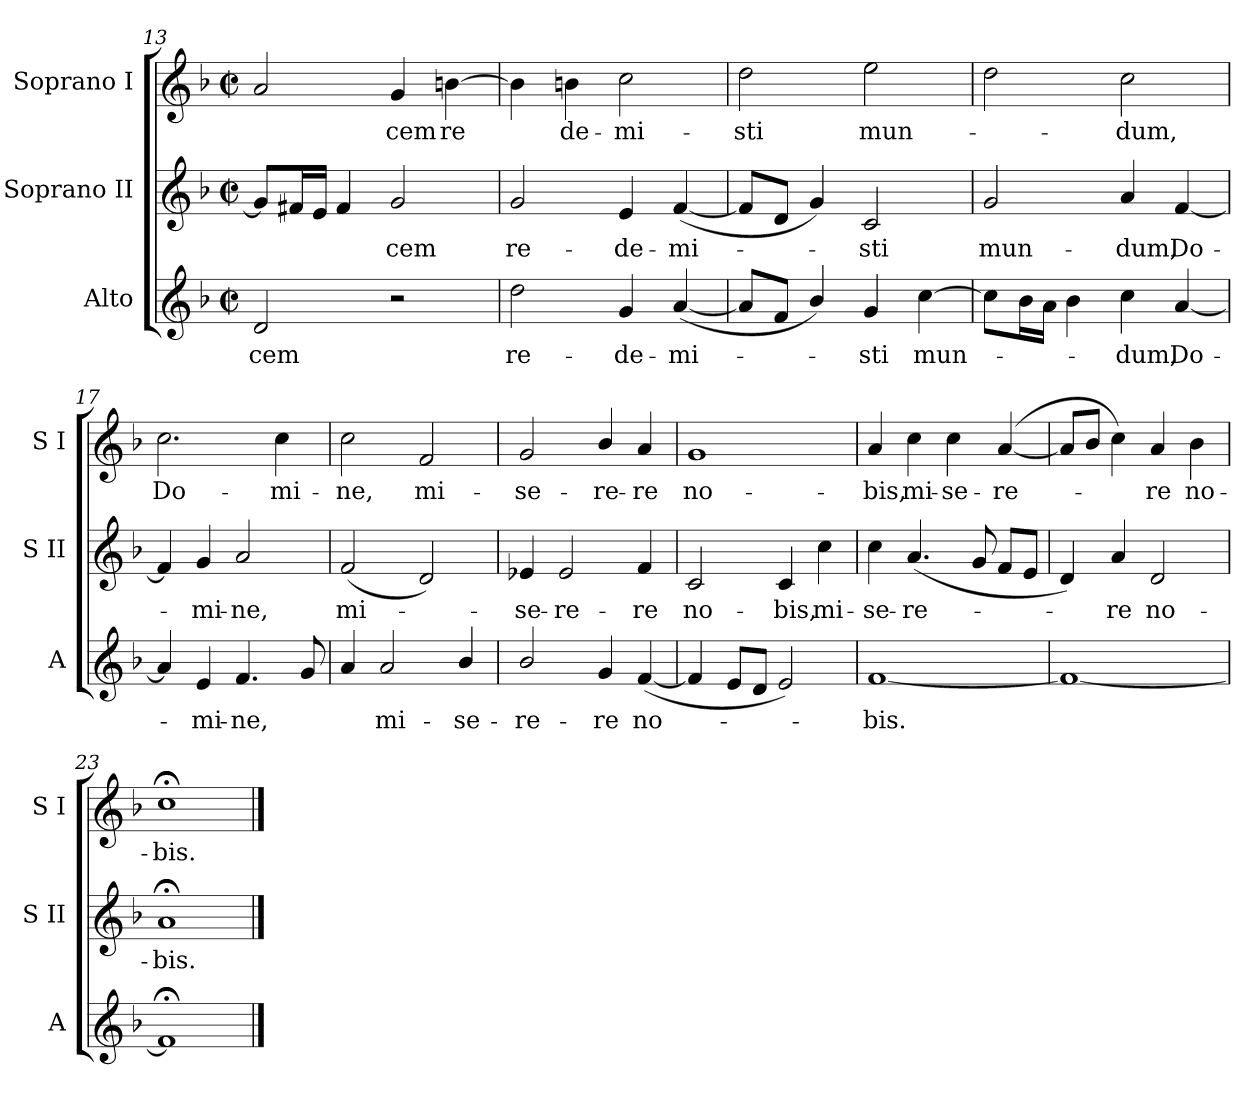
**kern	**text	**kern	**text	**kern	**text
*part3	*part3	*part2	*part2	*part1	*part1
*staff3	*staff3	*staff2	*staff2	*staff1	*staff1
*I"Alto	*	*I"Soprano II	*	*I"Soprano I	*
*I'A	*	*I'S II	*	*I'S I	*
*clefG2	*	*clefG2	*	*clefG2	*
*k[b-]	*	*k[b-]	*	*k[b-]	*
*F:	*	*F:	*	*F:	*
*M2/2	*	*M2/2	*	*M2/2	*
*met(c|)	*	*met(c|)	*	*met(c|)	*
=13	=13	=13	=13	=13	=13
!	!LO:LY:b	!	!	!	!
2d	-cem	8gL]	.	2a	.
.	.	16f#L	.	.	.
.	.	16eJJ	.	.	.
.	.	4f#	.	.	.
!	!	!	!LO:LY:b	!	!LO:LY:b
2r	.	2g	cem	4g	cem
!	!	!	!	!	!LO:LY:b
.	.	.	.	[4bn	re
=14	=14	=14	=14	=14	=14
!	!LO:LY:b	!	!LO:LY:b	!	!
2dd	re-	2g	re-	4b]	.
!	!	!	!	!	!LO:LY:b
.	.	.	.	4bn	de-
!	!LO:LY:b	!	!LO:LY:b	!	!LO:LY:b
4g	-de-	4e	-de-	2cc	-mi-
!	!LO:LY:b	!	!LO:LY:b	!	!
(<[4a	-mi-	(<[4f	-mi-	.	.
=15	=15	=15	=15	=15	=15
!	!	!	!	!	!LO:LY:b
8aL]	.	8fL]	.	2dd	-sti
8fJ	.	8dJ	.	.	.
4b-/)	.	4g)	.	.	.
!	!LO:LY:b	!	!LO:LY:b	!	!LO:LY:b
4g	sti	2c	sti	2ee	mun-
!	!LO:LY:b	!	!	!	!
[4cc	mun-	.	.	.	.
=16	=16	=16	=16	=16	=16
!	!	!	!LO:LY:b	!	!
8ccL]	.	2g	mun-	2dd	.
16b-L	.	.	.	.	.
16aJJ	.	.	.	.	.
4b-	.	.	.	.	.
!	!LO:LY:b	!	!LO:LY:b	!	!LO:LY:b
4cc	dum,	4a	-dum,	2cc	dum,
!	!LO:LY:b	!	!LO:LY:b	!	!
[4a	Do-	[4f	Do-	.	.
=17	=17	=17	=17	=17	=17
!	!	!	!	!	!LO:LY:b
4a]	.	4f]	.	2.cc	Do-
!	!LO:LY:b	!	!LO:LY:b	!	!
4e	mi-	4g	mi-	.	.
!	!LO:LY:b	!	!LO:LY:b	!	!
4.f	-ne,	2a	-ne,	.	.
!	!	!	!	!	!LO:LY:b
.	.	.	.	4cc	-mi-
8g	.	.	.	.	.
!!LO:LB:g=z
=18	=18	=18	=18	=18	=18
!	!	!	!LO:LY:b	!	!LO:LY:b
4a	.	(<2f	mi-	2cc	-ne,
!	!LO:LY:b	!	!	!	!
2a	mi-	.	.	.	.
!	!	!	!	!	!LO:LY:b
.	.	2d)	.	2f	mi-
!	!LO:LY:b	!	!	!	!
4b-/	-se-	.	.	.	.
=19	=19	=19	=19	=19	=19
!	!LO:LY:b	!	!LO:LY:b	!	!LO:LY:b
2b-/	-re-	4e-X	se-	2g	-se-
!	!	!	!LO:LY:b	!	!
.	.	2e-	-re-	.	.
!	!LO:LY:b	!	!	!	!LO:LY:b
4g	-re	.	.	4b-/	-re-
!	!LO:LY:b	!	!LO:LY:b	!	!LO:LY:b
(<[4f	no-	4f	-re	4a	-re
=20	=20	=20	=20	=20	=20
!	!	!	!LO:LY:b	!	!LO:LY:b
4f]	.	2c	no-	1g	no-
8eL	.	.	.	.	.
8dJ	.	.	.	.	.
!	!	!	!LO:LY:b	!	!
2e)	.	4c	-bis,	.	.
!	!	!	!LO:LY:b	!	!
.	.	4cc	mi-	.	.
=21	=21	=21	=21	=21	=21
!	!LO:LY:b	!	!LO:LY:b	!	!LO:LY:b
[1f	bis.	4cc	-se-	4a	-bis,
!	!	!	!LO:LY:b	!	!LO:LY:b
.	.	(<4.a	-re-	4cc	mi-
!	!	!	!	!	!LO:LY:b
.	.	.	.	4cc	-se-
.	.	8g	.	.	.
!	!	!	!	!	!LO:LY:b
.	.	8fL	.	(<[4a	-re-
.	.	8eJ	.	.	.
=22	=22	=22	=22	=22	=22
1f_	.	4d)	.	8aL]	.
.	.	.	.	8b-J	.
!	!	!	!LO:LY:b	!	!
.	.	4a	re	4cc)	.
!	!	!	!LO:LY:b	!	!LO:LY:b
.	.	2d	no-	4a	re
!	!	!	!	!	!LO:LY:b
.	.	.	.	4b-	no-
=23	=23	=23	=23	=23	=23
!	!	!	!LO:LY:b	!	!LO:LY:b
1f;<]	.	1a;<	-bis.	1cc;<	-bis.
==	==	==	==	==	==
*-	*-	*-	*-	*-	*-
